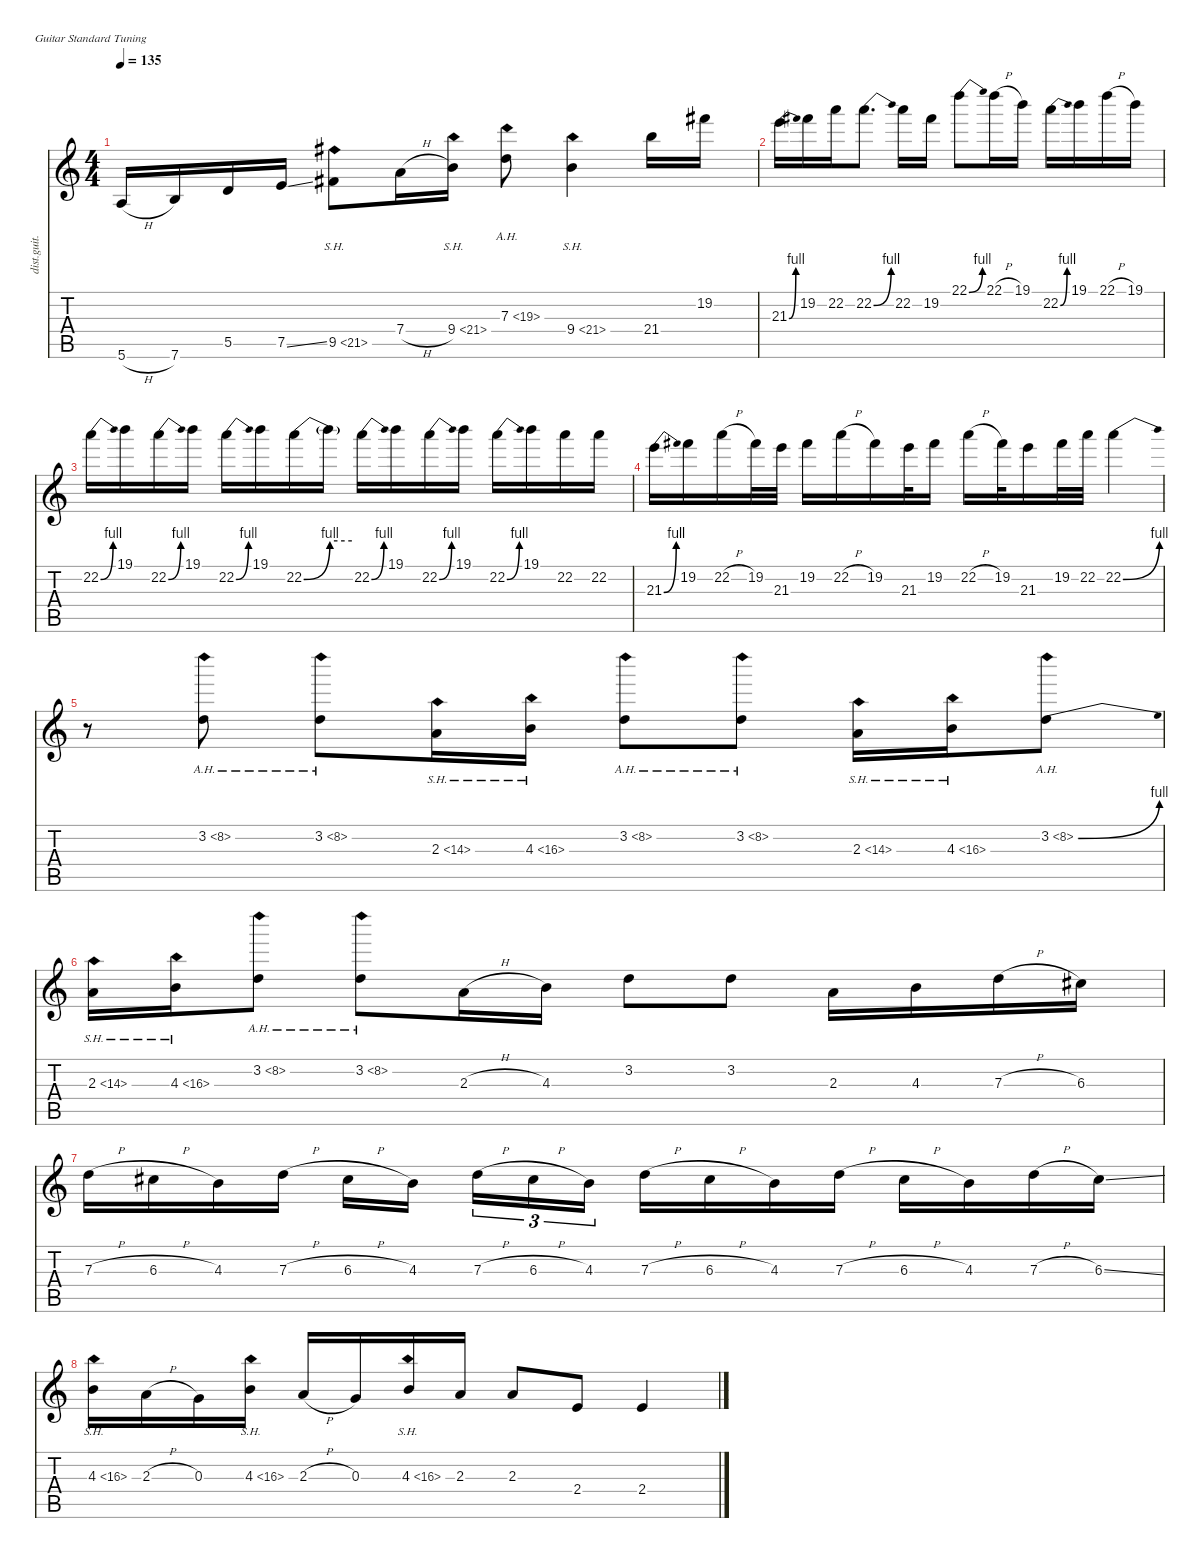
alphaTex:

\defaultSystemsLayout 4
\hideDynamics
\bracketExtendMode nobrackets
\otherSystemsTrackNameOrientation horizontal
\track ("Kirk (Lead Guitar)" "dist.guit.") {instrument distortionguitar}
\staff {score tabs}
\tuning (E4 B3 G3 D3 A2 E2)
\ts (4 4)
\tempo 135
\clef g2
\ks c
5.6{h}.16{dy f beam Up} 7.6.16{beam Up} 5.5.16{beam Up} 7.5{ss}.16{beam Up} 9.5{sh 12 acc #}.8{beam Down} 7.4{h}.16{beam Down} 9.4{sh 12}.16{beam Down} 7.3{ah 12}.8{beam Down} 9.4{sh 12}.4{beam Down} 21.4.16{beam Down} 19.2{acc #}.16{beam Down} |
21.3{be (bend 0 0 30 4)}.16{beam Down} 19.2{acc #}.16{beam Down} 22.2.16{beam Down} 22.2{be (bend 0 0 30 4)}.8{d beam Down} 22.2.16{beam Down} 19.2{acc #}.16{beam Down} 22.1{be (bend 0 0 30 4)}.8{beam Down} 22.1{h}.16{beam Down} 19.1.16{beam Down} 22.2{be (bend 0 0 30 4)}.16{beam Down} 19.1.16{beam Down} 22.1{h}.16{beam Down} 19.1.16{beam Down} |
22.2{be (bend 0 0 30 4)}.16{beam Down} 19.1.16{beam Down} 22.2{be (bend 0 0 30 4)}.16{beam Down} 19.1.16{beam Down} 22.2{be (bend 0 0 30 4)}.16{beam Down} 19.1.16{beam Down} 22.2{be (bend 0 0 60 4)}.16{beam Down} 22.2{be (hold 0 4 60 4) t}.16{beam Down} 22.2{be (bend 0 0 30 4)}.16{beam Down} 19.1.16{beam Down} 22.2{be (bend 0 0 30 4)}.16{beam Down} 19.1.16{beam Down} 22.2{be (bend 0 0 30 4)}.16{beam Down} 19.1.16{beam Down} 22.2.16{beam Down} 22.2.16{beam Down} |
21.3{be (bend 0 0 30 4)}.16{beam Down} 19.2{acc #}.16{beam Down} 22.2{h}.16{beam Down} 19.2{acc #}.32{beam Down} 21.3.32{beam Down} 19.2{acc #}.16{beam Down} 22.2{h}.16{beam Down} 19.2{acc #}.16{beam Down} 21.3.32{beam Down} 19.2{acc #}.16{beam Down} 22.2{h}.16{beam Down} 19.2{acc #}.32{beam Down} 21.3.16{beam Down} 19.2{acc #}.32{beam Down} 22.2.32{beam Down} 22.2{be (bend 0 0 30 4)}.4{beam Down} |
r.8{beam Down} 3.2{ah 5}.8{beam Down} 3.2{ah 5}.8{beam Down} 2.3{sh 12}.16{beam Down} 4.3{sh 12}.16{beam Down} 3.2{ah 5}.8{beam Down} 3.2{ah 5}.8{beam Down} 2.3{sh 12}.16{beam Down} 4.3{sh 12}.16{beam Down} 3.2{be (bend 0 0 30 4) ah 5}.8{beam Down} |
2.3{sh 12}.16{beam Down} 4.3{sh 12}.16{beam Down} 3.2{ah 5}.8{beam Down} 3.2{ah 5}.8{beam Down} 2.3{h}.16{beam Down} 4.3.16{beam Down} 3.2.8{beam Down} 3.2.8{beam Down} 2.3.16{beam Down} 4.3.16{beam Down} 7.3{h}.16{beam Down} 6.3{acc #}.16{beam Down} |
7.3{h}.16{beam Down} 6.3{h acc #}.16{beam Down} 4.3.16{beam Down} 7.3{h}.16{beam Down} 6.3{h acc #}.16{beam Down} 4.3.16{beam Down} 7.3{h}.16{tu (3 2) beam Down} 6.3{h acc #}.16{tu (3 2) beam Down} 4.3.16{tu (3 2) beam Down} 7.3{h}.16{beam Down} 6.3{h acc #}.16{beam Down} 4.3.16{beam Down} 7.3{h}.16{beam Down} 6.3{h acc #}.16{beam Down} 4.3.16{beam Down} 7.3{h}.16{beam Down} 6.3{ss acc #}.16{beam Down} |
4.3{sh 12}.16{beam Down} 2.3{h}.16{beam Down} 0.3.16{beam Down} 4.3{sh 12}.16{beam Down} 2.3{h}.16{beam Up} 0.3.16{beam Up} 4.3{sh 12}.16{beam Up} 2.3.16{beam Up} 2.3.8{beam Up} 2.4.8{beam Up} 2.4.4{beam Up}
